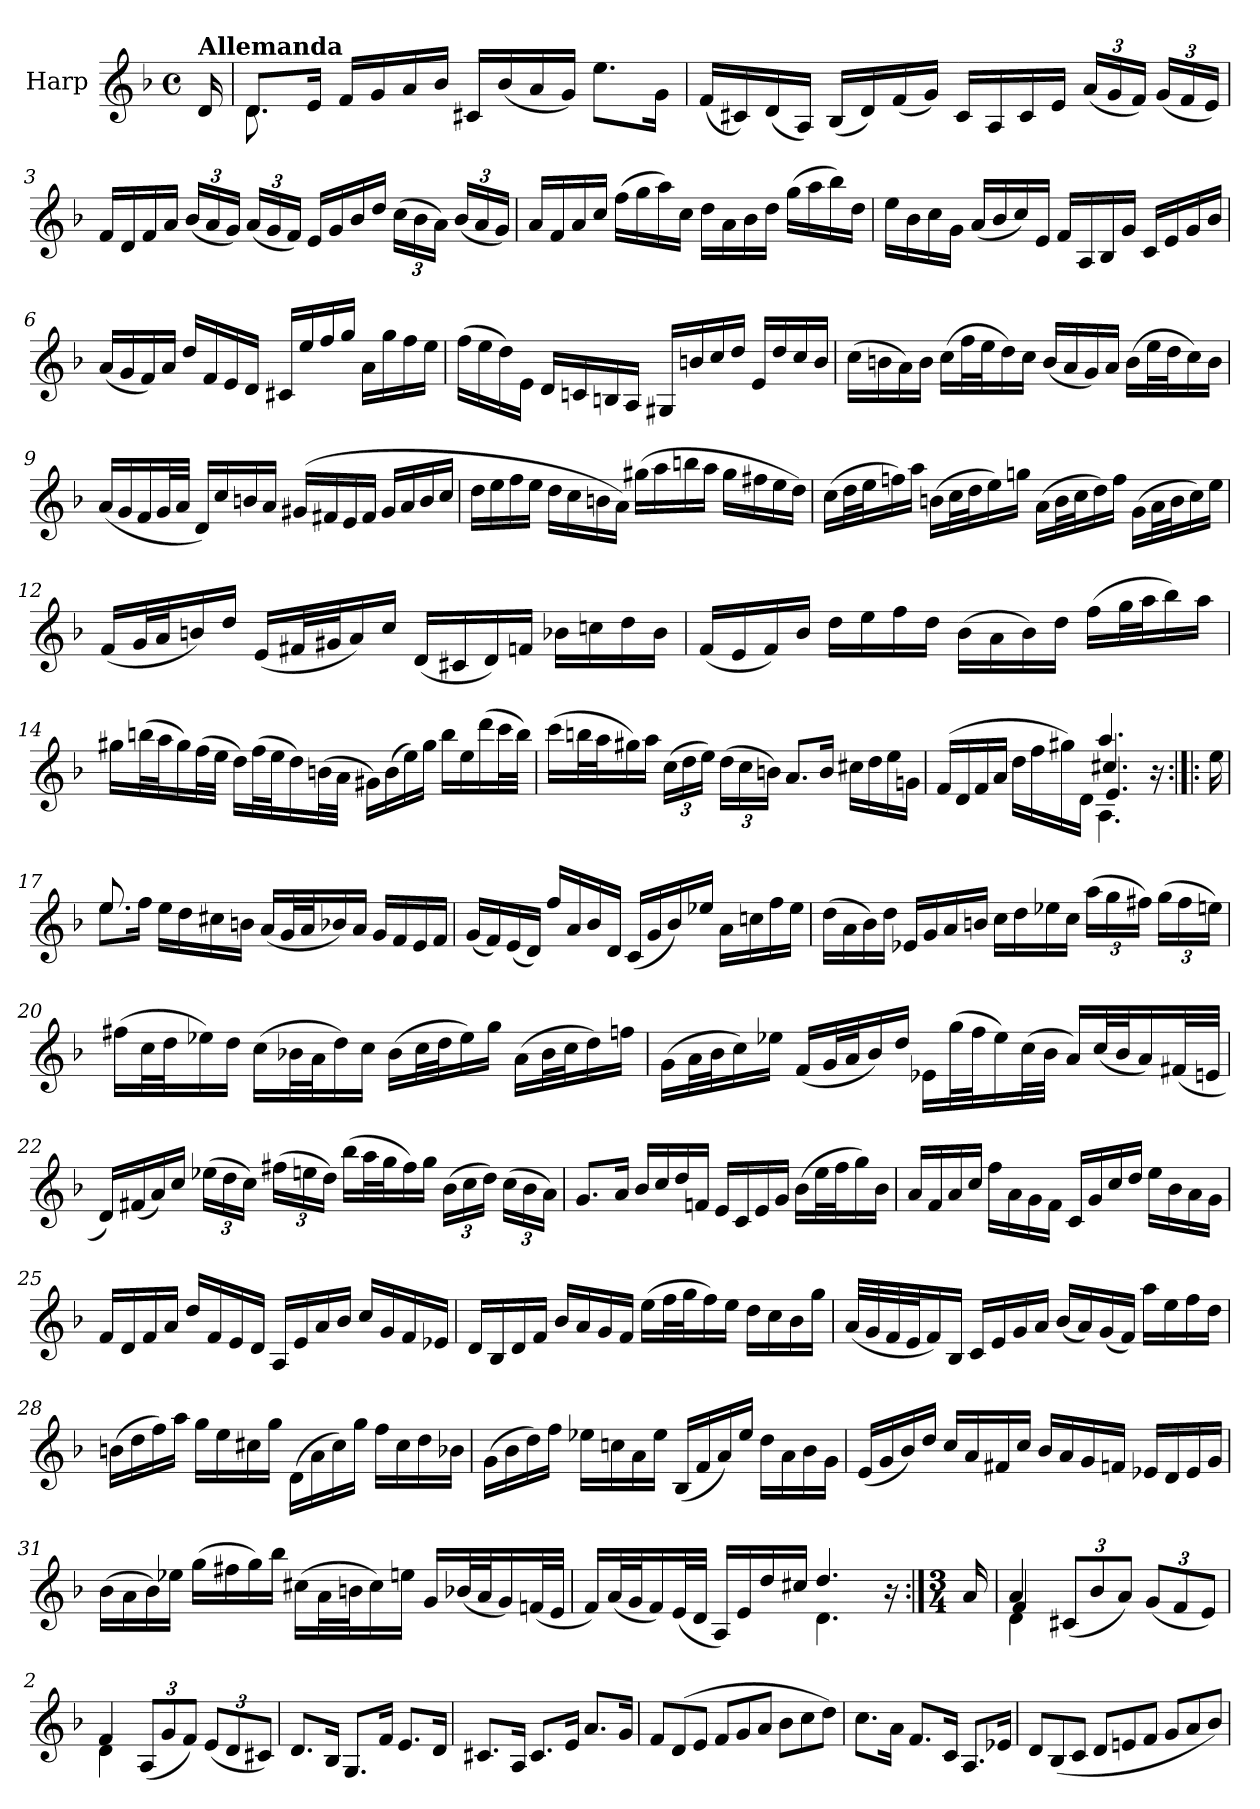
**kern
*part1
*staff1
*I"Harp
*I'Hrp.
*clefG2
*k[b-]
*M4/4
*met(c)
*MM80
=
!LO:TX:a:B:t=Allemanda
16d/
=1
*^
8.d/L	8.d\
16e/Jk	16ryy
16f/LL	4ryy
16g/	.
16a/	.
16b-/JJ	.
16c#X/LL	2ryy
(<16b-/	.
16a/	.
16g/JJ)	.
8.ee\L	.
16g\Jk	.
*v	*v
=2
(<16f/LL
16c#X/)
(<16d/
16A/JJ)
(<16B-/LL
16d/)
(<16f/
16g/JJ)
16c#/LL
16A/
16c#/
16e/JJ
*Xbrackettup
(<24a/LL
24g/
24f/JJ)
(<24g/LL
24f/
24e/JJ)
!!LO:LB:g=z
=3
16f/LL
16d/
16f/
16a/JJ
(<24b-/LL
24a/
24g/JJ)
(<24a/LL
24g/
24f/JJ)
16e/LL
16g/
16b-/
16dd/JJ
(>24cc\LL
24b-\
24a\JJ)
(<24b-/LL
24a/
24g/JJ)
=4
16a/LL
16f/
16a/
16cc/JJ
(>16ff\LL
16gg\
16aa\)
16cc\JJ
16dd\LL
16a\
16b-\
16dd\JJ
(>16gg\LL
16aa\
16bb-\)
16dd\JJ
!!LO:LB:g=z
=5
16ee\LL
16b-\
16cc\
16g\JJ
(<16a/LL
16b-/
16cc/)
16e/JJ
16f/LL
16A/
16B-/
16g/JJ
16c/LL
16e/
16g/
16b-/JJ
=6
(<16a/LL
16g/
16f/)
16a/JJ
16dd/LL
16f/
16e/
16d/JJ
16c#X/LL
16ee/
16ff/
16gg/JJ
16a\LL
16gg\
16ff\
16ee\JJ
!!LO:LB:g=z
=7
(>16ff\LL
16ee\
16dd\)
16e\JJ
16d/LL
16cn/
16Bn/
16A/JJ
16G#X/LL
16bn/
16cc/
16dd/JJ
16e/LL
16dd/
16cc/
16b/JJ
=8
(>16cc\LL
16bn\
16a\)
16b\JJ
(>16cc\LL
32ff\L
32ee\J
16dd\)
16cc\JJ
(<16b/LL
16a/
16g/)
16a/JJ
(>16b\LL
32ee\L
32dd\J
16cc\)
16b\JJ
!!LO:LB:g=z
=9
(<16a/LL
16g/
16f/
32g/L
32a/JJJ
16d/LL)
16cc/
16bn/
16a/JJ
(<16g#X/LL
16f#X/
16e/
16f#/JJ
16g#/LL
16a/
16b/
16cc/JJ
=10
16dd\LL
16ee\
16ff\
16ee\JJ
16dd\LL
16cc\
16bn\
16a\JJ)
(>16gg#X\LL
16aa\
16bbn\
16aa\JJ
16gg#\LL
16ff#X\
16ee\
16dd\JJ)
!!LO:LB:g=z
=11
(>16cc\LL
32dd\L
32ee\J
16ffn\)
16aa\JJ
(>16bn\LL
32cc\L
32dd\J
16ee\)
16ggn\JJ
(>16a\LL
32b\L
32cc\J
16dd\)
16ff\JJ
(>16g\LL
32a\L
32b\J
16cc\)
16ee\JJ
=12
(<16f/LL
32g/L
32a/J
16bn/)
16dd/JJ
(<16e/LL
32f#X/L
32g#X/J
16a/)
16cc/JJ
(<16d/LL
16c#X/
16d/)
16fn/JJ
16b-X\LL
16ccn\
16dd\
16b-\JJ
!!LO:LB:g=z
=13
(<16f/LL
16e/
16f/)
16b-/JJ
16dd\LL
16ee\
16ff\
16dd\JJ
(>16b-\LL
16a\
16b-\)
16dd\JJ
(>16ff\LL
32gg\L
32aa\J
16bb-\)
16aa\JJ
=14
16gg#X\LL
(>32bbn\L
32aa\J
16gg#\)
(>32ff\L
32ee\JJJ
16dd\LL)
(>32ff\L
32ee\J
16dd\)
(>32bn\L
32a\JJJ
16g#X\LL)
(>16b\
16ee\)
16gg#\JJ
16bb\LL
16ee\
(>16ddd\
32ccc\L
32bb\JJJ)
!!LO:LB:g=z
=15
(>16ccc\LL
32bbn\L
32aa\J
16gg#X\)
16aa\JJ
(>24cc\LL
24dd\
24ee\JJ)
(>24dd\LL
24cc\
24bn\JJ)
8.a/L
16b/Jk
16cc#X\LL
16dd\
16ee\
16gn\JJ
=16
*^
*	*^
*	*	*^
(>16f/LL	2ryy	2ryy	2ryy
16d/	.	.	.
16f/	.	.	.
16a/JJ	.	.	.
16dd\LL	.	.	.
16ff\	.	.	.
16gg#X\)	.	.	.
16d\JJ	.	.	.
4.aa/	4.A\	4.cc#X/	4.e/
16r	16ryy	16ryy	16ryy
*v	*v	*v	*v
=16X1:|!|:
16ee\
!!LO:LB:g=z
=17
*^
8.ee\L	8.ee/
16ff\Jk	16ryy
16ee\LL	4ryy
16dd\	.
16cc#X\	.
16bn\JJ	.
(<16a/LL	2ryy
32g/L	.
32a/J	.
16b-X/)	.
16a/JJ	.
16g/LL	.
16f/	.
16e/	.
16f/JJ	.
*v	*v
=18
(<16g/LL
16f/)
(<16e/
16d/JJ)
16ff/LL
16a/
16b-/
16d/JJ
(<16c/LL
16g/
16b-/)
16ee-X/JJ
16a\LL
16ccn\
16ff\
16ee-\JJ
!!LO:LB:g=z
=19
(>16dd\LL
16a\
16b-\)
16dd\JJ
16e-X/LL
16g/
16a/
16bn/JJ
16cc\LL
16dd\
16ee-X\
16cc\JJ
(>24aa\LL
24gg\
24ff#X\JJ)
(>24gg\LL
24ff#\
24een\JJ)
=20
(>16ff#X\LL
32cc\L
32dd\J
16ee-X\)
16dd\JJ
(>16cc\LL
32b-X\L
32a\J
16dd\)
16cc\JJ
(>16b-\LL
32cc\L
32dd\J
16ee-\)
16gg\JJ
(>16a\LL
32b-\L
32cc\J
16dd\)
16ffn\JJ
!!LO:PB:g=z
=21
(>16g\LL
32a\L
32b-\J
16cc\)
16ee-X\JJ
(<16f/LL
32g/L
32a/J
16b-/)
16dd/JJ
16e-X\LL
(>32gg\L
32ff\J
16ee-\)
(>32cc\L
32b-\JJJ
16a/LL)
(<32cc/L
32b-/J
16a/)
(<32f#X/L
32en/JJJ
=22
16d/LL)
(<16f#X/
16a/)
16cc/JJ
(>24ee-X\LL
24dd\
24cc\JJ)
(>24ff#X\LL
24een\
24dd\JJ)
(>16bb-\LL
32aa\L
32gg\J
16ff#\)
16gg\JJ
(>24b-\LL
24cc\
24dd\JJ)
(>24cc\LL
24b-\
24a\JJ)
!!LO:LB:g=z
=23
8.g/L
16a/Jk
16b-/LL
16cc/
16dd/
16fn/JJ
16e/LL
16c/
16e/
16g/JJ
(>16b-\LL
32ee\L
32ff\J
16gg\)
16b-\JJ
=24
16a/LL
16f/
16a/
16cc/JJ
16ff\LL
16a\
16g\
16f\JJ
16c/LL
16g/
16cc/
16dd/JJ
16ee\LL
16b-\
16a\
16g\JJ
=25
16f/LL
16d/
16f/
16a/JJ
16dd/LL
16f/
16e/
16d/JJ
16A/LL
16e/
16a/
16b-/JJ
16cc/LL
16g/
16f/
16e-X/JJ
!!LO:LB:g=z
=26
16d/LL
16B-/
16d/
16f/JJ
16b-/LL
16a/
16g/
16f/JJ
(>16ee\LL
32ff\L
32gg\J
16ff\)
16ee\JJ
16dd\LL
16cc\
16b-\
16gg\JJ
=27
(<32a/LLL
32g/
32f/
32e/J
16f/)
16B-/JJ
16c/LL
16e/
16g/
16a/JJ
(<16b-/LL
16a/)
(<16g/
16f/JJ)
16aa\LL
16ee\
16ff\
16dd\JJ
!!LO:LB:g=z
=28
(>16bn\LL
16dd\
16ff\)
16aa\JJ
16gg\LL
16ee\
16cc#X\
16gg\JJ
(>16d\LL
16a\
16cc#\)
16gg\JJ
16ff\LL
16cc#\
16dd\
16b-X\JJ
=29
(>16g\LL
16b-\
16dd\)
16ff\JJ
16ee-X\LL
16ccn\
16a\
16ee-\JJ
(<16B-/LL
16f/
16a/)
16ee-/JJ
16dd\LL
16a\
16b-\
16g\JJ
!!LO:LB:g=z
=30
(<16e/LL
16g/
16b-/)
16dd/JJ
16cc/LL
16a/
16f#X/
16cc/JJ
16b-/LL
16a/
16g/
16fn/JJ
16e-X/LL
16d/
16e-/
16g/JJ
=31
(>16b-\LL
16a\
16b-\)
16ee-X\JJ
(>16gg\LL
16ff#X\
16gg\)
16bb-\JJ
(>16cc#X\LL
32a\L
32bn\J
16cc#\)
16een\JJ
16g/LL
(<32b-X/L
32a/J
16g/)
(<32fn/L
32e/JJJ
!!LO:LB:g=z
=32
*^
16f/LL)	2ryy
(<32a/L	.
32g/J	.
16f/)	.
(<32e/L	.
32d/JJJ	.
16A/LL)	.
16e/	.
16dd/	.
16cc#X/JJ	.
4.dd/	4.d\
16r	16ryy
*v	*v
!!LO:PB:g=z
=:|!
*M3/4
*^
!LO:TX:a:B:t=Corrente	!
*v	*v
16a/
=1
*^
*	*^
4a/	4d\	4f/
(<12c#X/L	2ryy	2ryy
12b-/	.	.
12a/J)	.	.
(<12g/L	.	.
12f/	.	.
12e/J)	.	.
*	*v	*v
=2	=2
4f/	4d\
(<12A/L	2ryy
12g/	.
12f/J)	.
(<12e/L	.
12d/	.
12c#X/J)	.
*v	*v
=3
8.d/L
16B-/Jk
8.G/L
16f/Jk
8.e/L
16d/Jk
=4
8.c#X/L
16A/Jk
8.c#/L
16e/Jk
8.a/L
16g/Jk
=5
*Xtuplet
12f/L
(>12d/
12e/J
12f/L
12g/
12a/J
12b-\L
12cc\
12dd\J)
!!LO:LB:g=z
=6
8.cc\L
16a\Jk
8.f/L
16c/Jk
8.A/L
16e-X/Jk
=7
12d/L
(<12B-/
12c/J
12d/L
12en/
12f/J
12g/L
12a/
12b-/J)
=
*-
